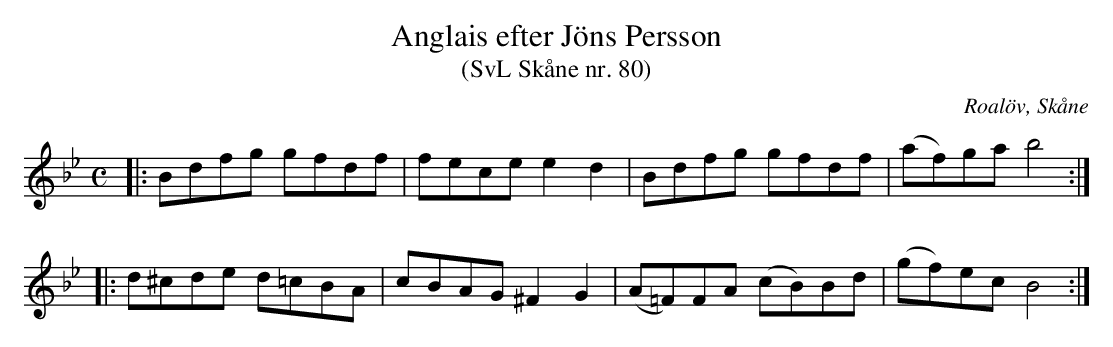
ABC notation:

X:1
T:Anglais efter Jöns Persson
T:(SvL Skåne nr. 80)
O:Roalöv, Skåne
M:C
L:1/8
K:Bb
|: Bdfg gfdf | fece e2 d2 | Bdfg gfdf | (af)ga b4 :|
|: d^cde d=cBA | cBAG ^F2 G2 | (A=F)FA (cB)Bd | (gf)ec B4 :|
